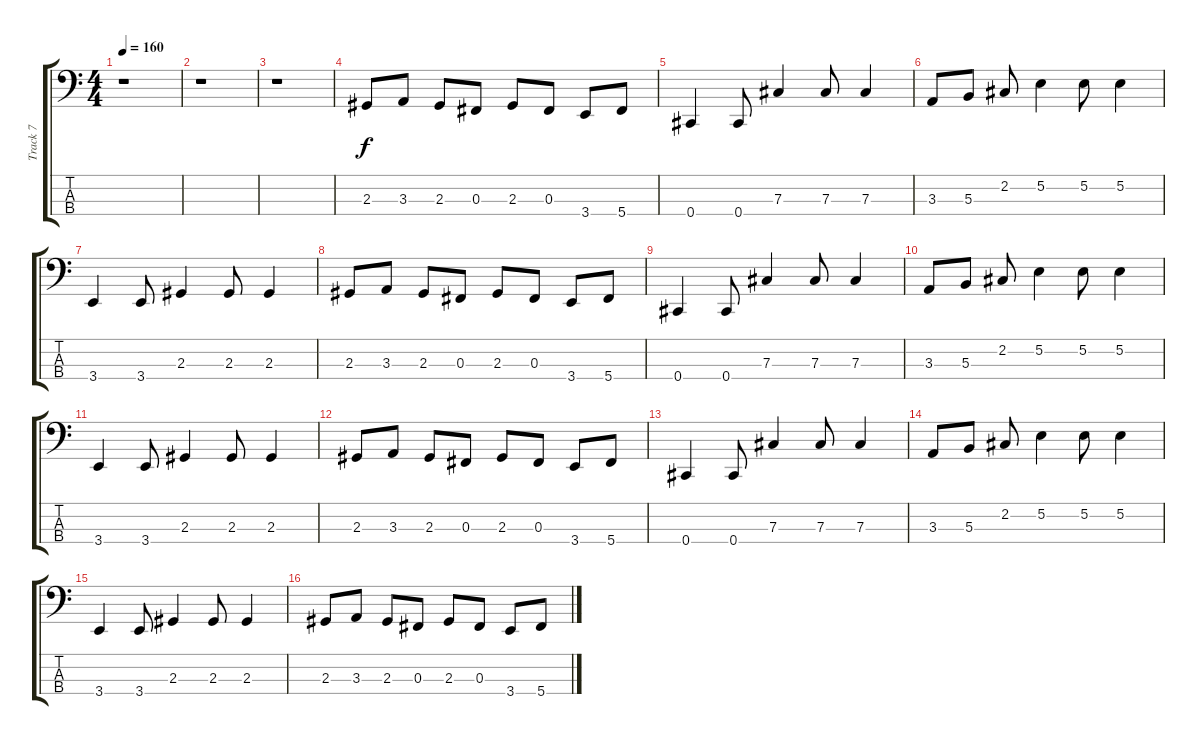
\track ("Track 7" "Track 7") {instrument electricbassfinger}
\staff {score tabs}
\tuning (E2 B1 Gb1 Db1) {hide}
\ts (4 4)
\tempo 160
\clef f4
\ks c
r.1{dy f} |
r.1 |
r.1 |
2.3.8 3.3.8 2.3.8 0.3.8 2.3.8 0.3.8 3.4.8 5.4.8 |
0.4.4 0.4.8 7.3.4 7.3.8 7.3.4 |
3.3.8 5.3.8 2.2.8 5.2.4 5.2.8 5.2.4 |
3.4.4 3.4.8 2.3.4 2.3.8 2.3.4 |
2.3.8 3.3.8 2.3.8 0.3.8 2.3.8 0.3.8 3.4.8 5.4.8 |
0.4.4 0.4.8 7.3.4 7.3.8 7.3.4 |
3.3.8 5.3.8 2.2.8 5.2.4 5.2.8 5.2.4 |
3.4.4 3.4.8 2.3.4 2.3.8 2.3.4 |
2.3.8 3.3.8 2.3.8 0.3.8 2.3.8 0.3.8 3.4.8 5.4.8 |
0.4.4 0.4.8 7.3.4 7.3.8 7.3.4 |
3.3.8 5.3.8 2.2.8 5.2.4 5.2.8 5.2.4 |
3.4.4 3.4.8 2.3.4 2.3.8 2.3.4 |
2.3.8 3.3.8 2.3.8 0.3.8 2.3.8 0.3.8 3.4.8 5.4.8
